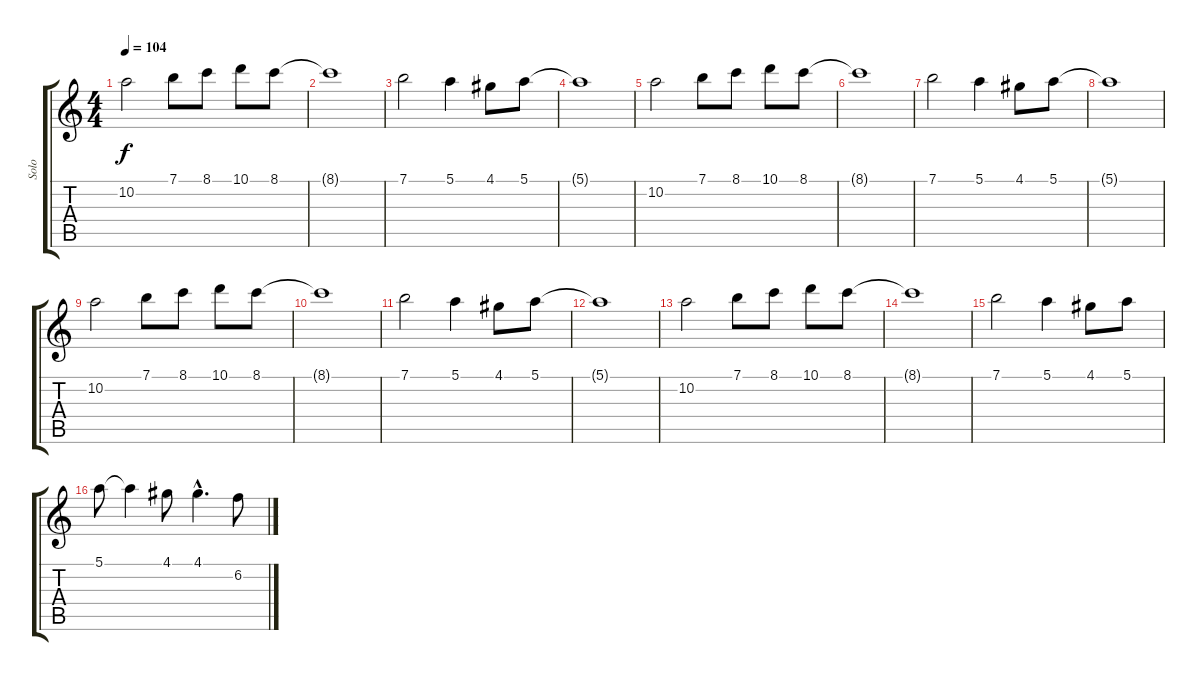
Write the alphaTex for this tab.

\track ("Solo" "Solo") {instrument distortionguitar}
\staff {score tabs}
\tuning (E4 B3 G3 D3 A2 E2) {hide}
\ts (4 4)
\tempo 104
\clef g2
\ks c
10.2.2{dy f} 7.1.8 8.1.8 10.1.8 8.1.8 |
8.1{t}.1 |
7.1.2 5.1.4 4.1.8 5.1.8 |
5.1{t}.1 |
10.2.2 7.1.8 8.1.8 10.1.8 8.1.8 |
8.1{t}.1 |
7.1.2 5.1.4 4.1.8 5.1.8 |
5.1{t}.1 |
10.2.2 7.1.8 8.1.8 10.1.8 8.1.8 |
8.1{t}.1 |
7.1.2 5.1.4 4.1.8 5.1.8 |
5.1{t}.1 |
10.2.2 7.1.8 8.1.8 10.1.8 8.1.8 |
8.1{t}.1 |
7.1.2 5.1.4 4.1.8 5.1.8 |
5.1.8 5.1{t}.4 4.1.8 4.1{hac}.4{d} 6.2.8
